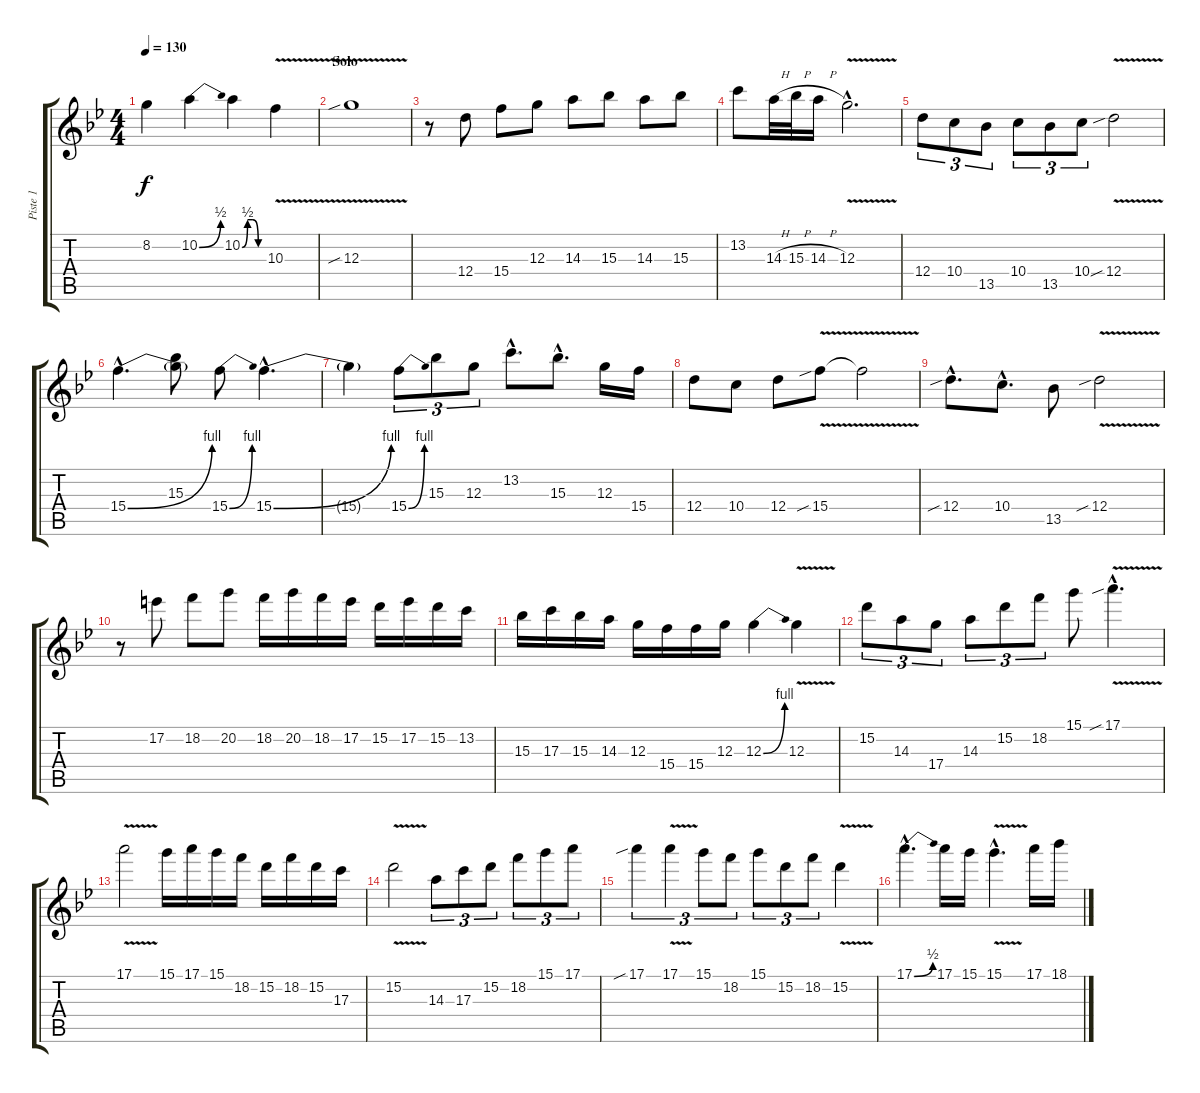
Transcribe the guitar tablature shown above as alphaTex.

\track ("Piste 1" "Piste 1") {instrument distortionguitar}
\staff {score tabs}
\tuning (E4 B3 G3 D3 A2 E2) {hide}
\ts (4 4)
\tempo 130
\clef g2
\ks gminor
8.2{t}.4{dy f} 10.2{be (bend 0 0 60 2)}.4 10.2{be (custom 0 0 15 2 30 2 45 0 60 0)}.4 10.3{v}.4 |
\section ("" "Solo")
12.3{v sib}.1 |
r.8 12.4.8 15.4.8 12.3.8 14.3.8 15.3.8 14.3.8 15.3.8 |
13.2.8 14.3{h}.32 15.3{h}.32 14.3{h}.16 12.3{v hac}.2{d} |
12.4.8{tu (3 2)} 10.4.8{tu (3 2)} 13.5.8{tu (3 2)} 10.4.8{tu (3 2)} 13.5.8{tu (3 2)} 10.4.8{tu (3 2)} 12.4{v sib}.2 |
15.4{be (bend 0 0 60 4) hac}.4{d} (15.3 15.4{t}).8 15.4{be (bend 0 0 60 4)}.8 15.4{be (bend 0 0 60 4) hac}.4{d} |
15.4{t}.4 15.4{be (bend 0 0 60 4)}.8{tu (3 2)} 15.3.8{tu (3 2)} 12.3.8{tu (3 2)} 13.2{hac}.8{d} 15.3{hac}.8{d} 12.3.16 15.4.16 |
12.4.8 10.4.8 12.4.8 15.4{v sib}.8 15.4{t}.2 |
12.4{sib hac}.8{d} 10.4{hac}.8{d} 13.5.8 12.4{v sib}.2 |
r.8 17.2.8 18.2.8 20.2.8 18.2.16 20.2.16 18.2.16 17.2.16 15.2.16 17.2.16 15.2.16 13.2.16 |
15.3.16 17.3.16 15.3.16 14.3.16 12.3.16 15.4.16 15.4.16 12.3.16 12.3{be (bend 0 0 60 4)}.4 12.3{v}.4 |
15.2.8{tu (3 2)} 14.3.8{tu (3 2)} 17.4.8{tu (3 2)} 14.3.8{tu (3 2)} 15.2.8{tu (3 2)} 18.2.8{tu (3 2)} 15.1.8 17.1{v sib hac}.4{d} |
17.1{v}.2 15.1.16 17.1.16 15.1.16 18.2.16 15.2.16 18.2.16 15.2.16 17.3.16 |
15.2{v}.2 14.3.8{tu (3 2)} 17.3.8{tu (3 2)} 15.2.8{tu (3 2)} 18.2.8{tu (3 2)} 15.1.8{tu (3 2)} 17.1.8{tu (3 2)} |
17.1{sib}.4{tu (3 2)} 17.1{v}.4{tu (3 2)} 15.1.8{tu (3 2)} 18.2.8{tu (3 2)} 15.1.8{tu (3 2)} 15.2.8{tu (3 2)} 18.2.8{tu (3 2)} 15.2{v}.4 |
17.1{be (bend 0 0 60 2) hac}.4{d} 17.1.16 15.1.16 15.1{v hac}.4{d} 17.1.16 18.1.16
